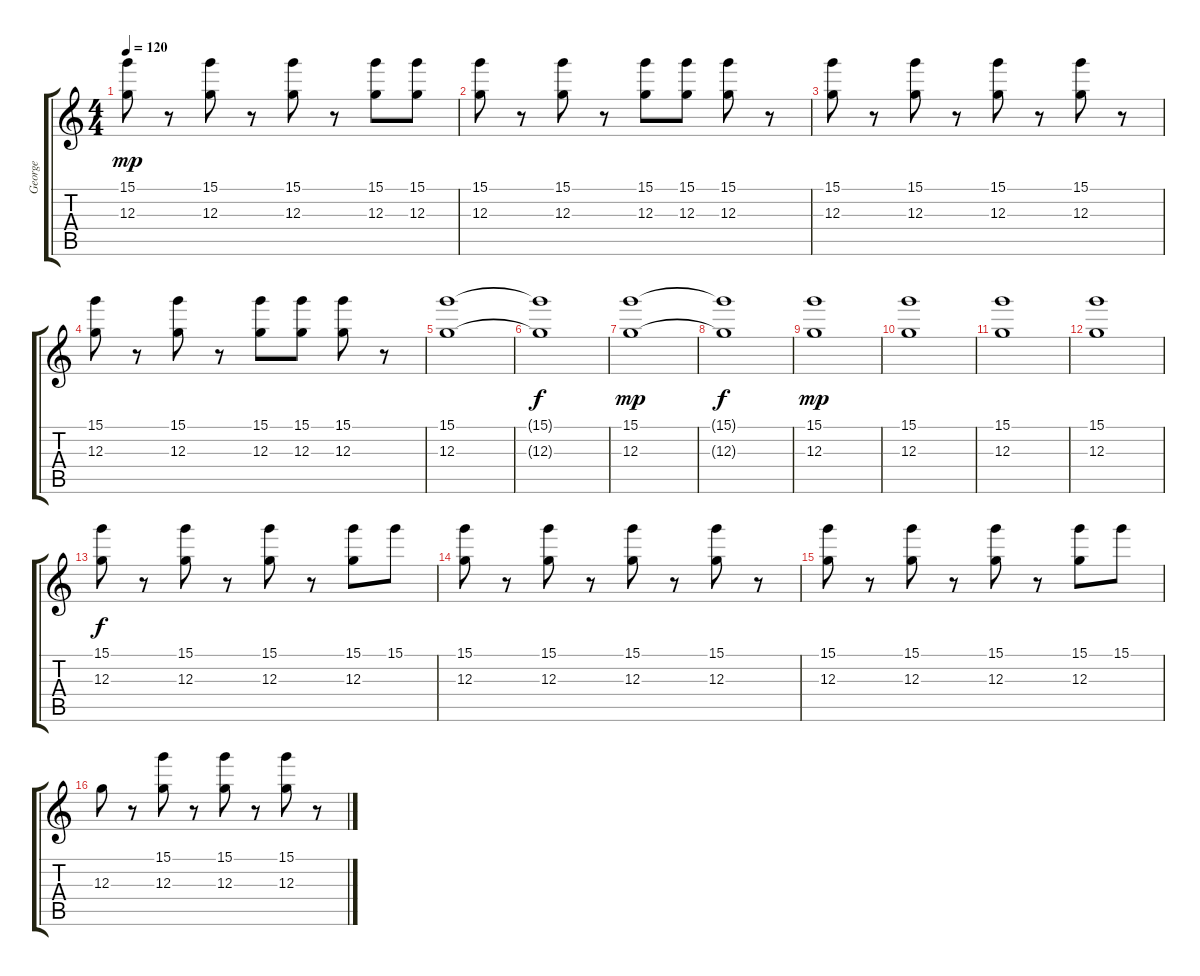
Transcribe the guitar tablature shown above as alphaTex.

\track ("George" "George") {instrument distortionguitar}
\staff {score tabs}
\tuning (E4 B3 G3 D3 A2 E2) {hide}
\ts (4 4)
\tempo 120
\clef g2
\ks c
(15.1 12.3).8{dy mp instrument distortionguitar} r.8 (15.1 12.3).8 r.8 (15.1 12.3).8 r.8 (15.1 12.3).8 (15.1 12.3).8 |
(15.1 12.3).8 r.8 (15.1 12.3).8 r.8 (15.1 12.3).8 (15.1 12.3).8 (15.1 12.3).8 r.8 |
(15.1 12.3).8 r.8 (15.1 12.3).8 r.8 (15.1 12.3).8 r.8 (15.1 12.3).8 r.8 |
(15.1 12.3).8 r.8 (15.1 12.3).8 r.8 (15.1 12.3).8 (15.1 12.3).8 (15.1 12.3).8 r.8 |
(15.1 12.3).1 |
(15.1{t} 12.3{t}).1{dy f} |
(15.1 12.3).1{dy mp} |
(15.1{t} 12.3{t}).1{dy f} |
(15.1 12.3).1{dy mp} |
(15.1 12.3).1 |
(15.1 12.3).1 |
(15.1 12.3).1 |
(15.1 12.3).8{dy f} r.8 (15.1 12.3).8 r.8 (15.1 12.3).8 r.8 (15.1 12.3).8 15.1.8 |
(15.1 12.3).8 r.8 (15.1 12.3).8 r.8 (15.1 12.3).8 r.8 (15.1 12.3).8 r.8 |
(15.1 12.3).8 r.8 (15.1 12.3).8 r.8 (15.1 12.3).8 r.8 (15.1 12.3).8 15.1.8 |
12.3.8 r.8 (15.1 12.3).8 r.8 (15.1 12.3).8 r.8 (15.1 12.3).8 r.8
